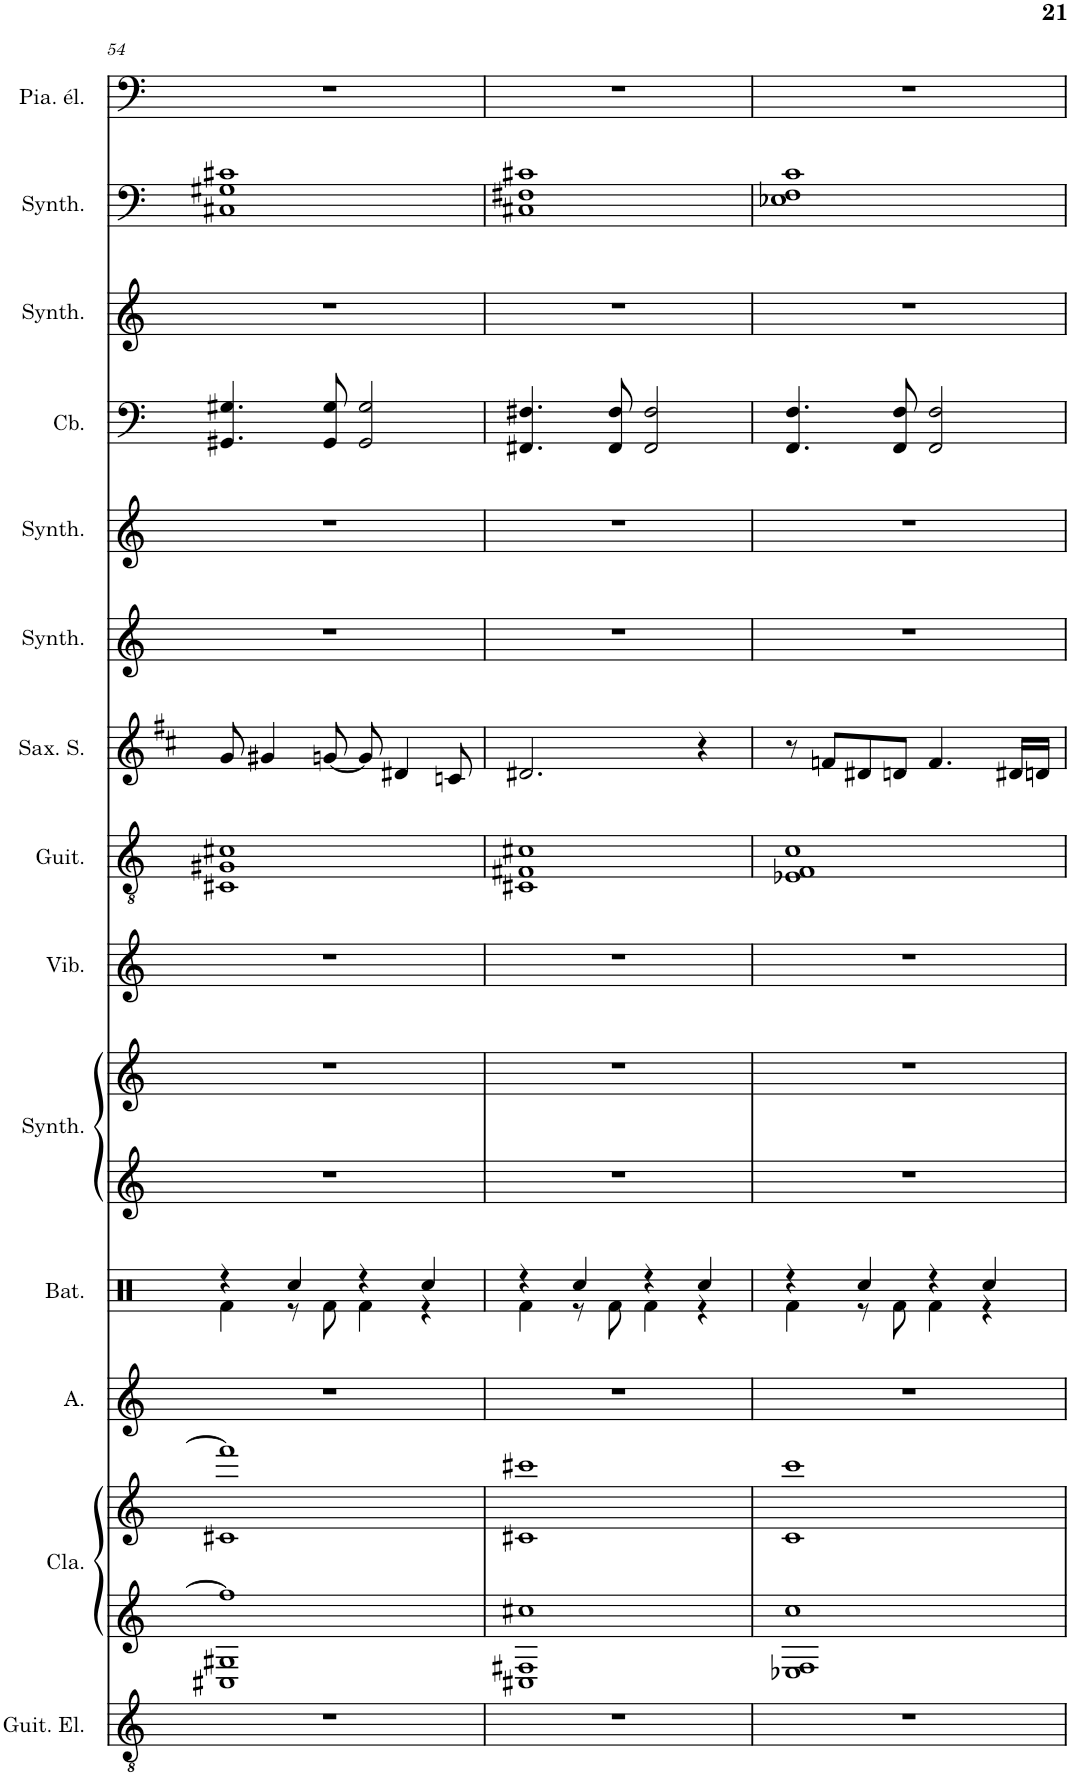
**kern	**kern	**kern	**kern	**kern	**kern	**kern	**kern	**kern	**kern	**kern	**kern	**kern	**kern	**kern	**kern
*part14	*part13	*part13	*part12	*part11	*part10	*part10	*part9	*part8	*part7	*part6	*part5	*part4	*part3	*part2	*part1
*staff16	*staff15	*staff14	*staff13	*staff12	*staff11	*staff10	*staff9	*staff8	*staff7	*staff6	*staff5	*staff4	*staff3	*staff2	*staff1
*I"Guitare électrique, Distortion Guitar	*I"Clavecin, Harpsichord	*	*I"Alto, Choir Aahs	*I"Batterie	*I"Synthétiseur Pad, Pad 1 (new age)	*	*I"Vibraphone, Vibraphone	*I"Guitare acoustique, Acoustic Guitar (steel)	*I"Saxophone Soprano	*I"Synthétiseur d'effets, FX 5 (brightness)	*I"Synthétiseur d'instruments à cordes, Synth Strings 2	*I"Contrebasse, Acoustic Bass	*I"Synthétiseur d'instruments à cordes, Synth Strings 2	*I"Synthétiseur Pad, Pad 6 (metallic)	*I"Piano électrique, Electric Piano 2
*I'Guit. El.	*I'Cla.	*	*I'A.	*I'Bat.	*I'Synth.	*	*I'Vib.	*I'Guit.	*I'Sax. S.	*I'Synth.	*I'Synth.	*I'Cb.	*I'Synth.	*I'Synth.	*I'Pia. él.
!!LO:PB:g=z
*clefGv2	*clefG2	*clefG2	*clefG2	*clefX	*clefG2	*clefG2	*clefG2	*clefGv2	*clefG2	*clefG2	*clefF4	*clefF4	*clefG2	*clefG2	*clefF4
*	*	*	*	*	*	*	*	*	*Trd1c2	*	*	*Trd7c12	*	*	*
*k[]	*k[]	*k[]	*k[]	*k[]	*k[]	*k[]	*k[]	*k[]	*k[f#c#]	*k[]	*k[]	*k[]	*k[]	*k[]	*k[]
*M4/4	*M4/4	*M4/4	*M4/4	*M4/4	*M4/4	*M4/4	*M4/4	*M4/4	*M4/4	*M4/4	*M4/4	*M4/4	*M4/4	*M4/4	*M4/4
=54	=54	=54	=54	=54	=54	=54	=54	=54	=54	=54	=54	=54	=54	=54	=54
*	*^	*^	*	*^	*	*	*	*	*	*	*	*	*	*	*
1r	1ff]	1C#X 1G#X	1fff]	1c#X	1r	4r	4Rf\	1r	1r	1r	1C#X 1G#X 1c#X	8g/	1r	1r	4.GG#X/ 4.G#X/	1r	1C#X 1G#X 1c#X	1r
.	.	.	.	.	.	.	.	.	.	.	.	4g#X/	.	.	.	.	.	.
.	.	.	.	.	.	4Rcc/	8r	.	.	.	.	.	.	.	.	.	.	.
.	.	.	.	.	.	.	8Rf\	.	.	.	.	[8gn/	.	.	8GG#/ 8G#/	.	.	.
.	.	.	.	.	.	4r	4Rf\	.	.	.	.	8g/]	.	.	2GG#/ 2G#/	.	.	.
.	.	.	.	.	.	.	.	.	.	.	.	4d#X/	.	.	.	.	.	.
.	.	.	.	.	.	4Rcc/	4r	.	.	.	.	.	.	.	.	.	.	.
.	.	.	.	.	.	.	.	.	.	.	.	8cn/	.	.	.	.	.	.
*	*v	*v	*	*	*	*	*	*	*	*	*	*	*	*	*	*	*	*
*	*	*v	*v	*	*	*	*	*	*	*	*	*	*	*	*	*	*
=55	=55	=55	=55	=55	=55	=55	=55	=55	=55	=55	=55	=55	=55	=55	=55	=55
1r	1C#X 1F#X 1cc#X	1c#X 1ccc#X	1r	4r	4Rf\	1r	1r	1r	1C#X 1F#X 1c#X	2.d#X/	1r	1r	4.FF#X/ 4.F#X/	1r	1C#X 1F#X 1c#X	1r
.	.	.	.	4Rcc/	8r	.	.	.	.	.	.	.	.	.	.	.
.	.	.	.	.	8Rf\	.	.	.	.	.	.	.	8FF#/ 8F#/	.	.	.
.	.	.	.	4r	4Rf\	.	.	.	.	.	.	.	2FF#/ 2F#/	.	.	.
.	.	.	.	4Rcc/	4r	.	.	.	.	4r	.	.	.	.	.	.
=56	=56	=56	=56	=56	=56	=56	=56	=56	=56	=56	=56	=56	=56	=56	=56	=56
1r	1E-X 1F 1cc	1c 1ccc	1r	4r	4Rf\	1r	1r	1r	1E-X 1F 1c	8r	1r	1r	4.FF/ 4.F/	1r	1E-X 1F 1c	1r
.	.	.	.	.	.	.	.	.	.	8fn/L	.	.	.	.	.	.
.	.	.	.	4Rcc/	8r	.	.	.	.	8d#X/	.	.	.	.	.	.
.	.	.	.	.	8Rf\	.	.	.	.	8dn/J	.	.	8FF/ 8F/	.	.	.
.	.	.	.	4r	4Rf\	.	.	.	.	4.f/	.	.	2FF/ 2F/	.	.	.
.	.	.	.	4Rcc/	4r	.	.	.	.	.	.	.	.	.	.	.
.	.	.	.	.	.	.	.	.	.	16d#X/LL	.	.	.	.	.	.
.	.	.	.	.	.	.	.	.	.	16dn/JJ	.	.	.	.	.	.
*	*	*	*	*v	*v	*	*	*	*	*	*	*	*	*	*	*
=	=	=	=	=	=	=	=	=	=	=	=	=	=	=	=
*-	*-	*-	*-	*-	*-	*-	*-	*-	*-	*-	*-	*-	*-	*-	*-
